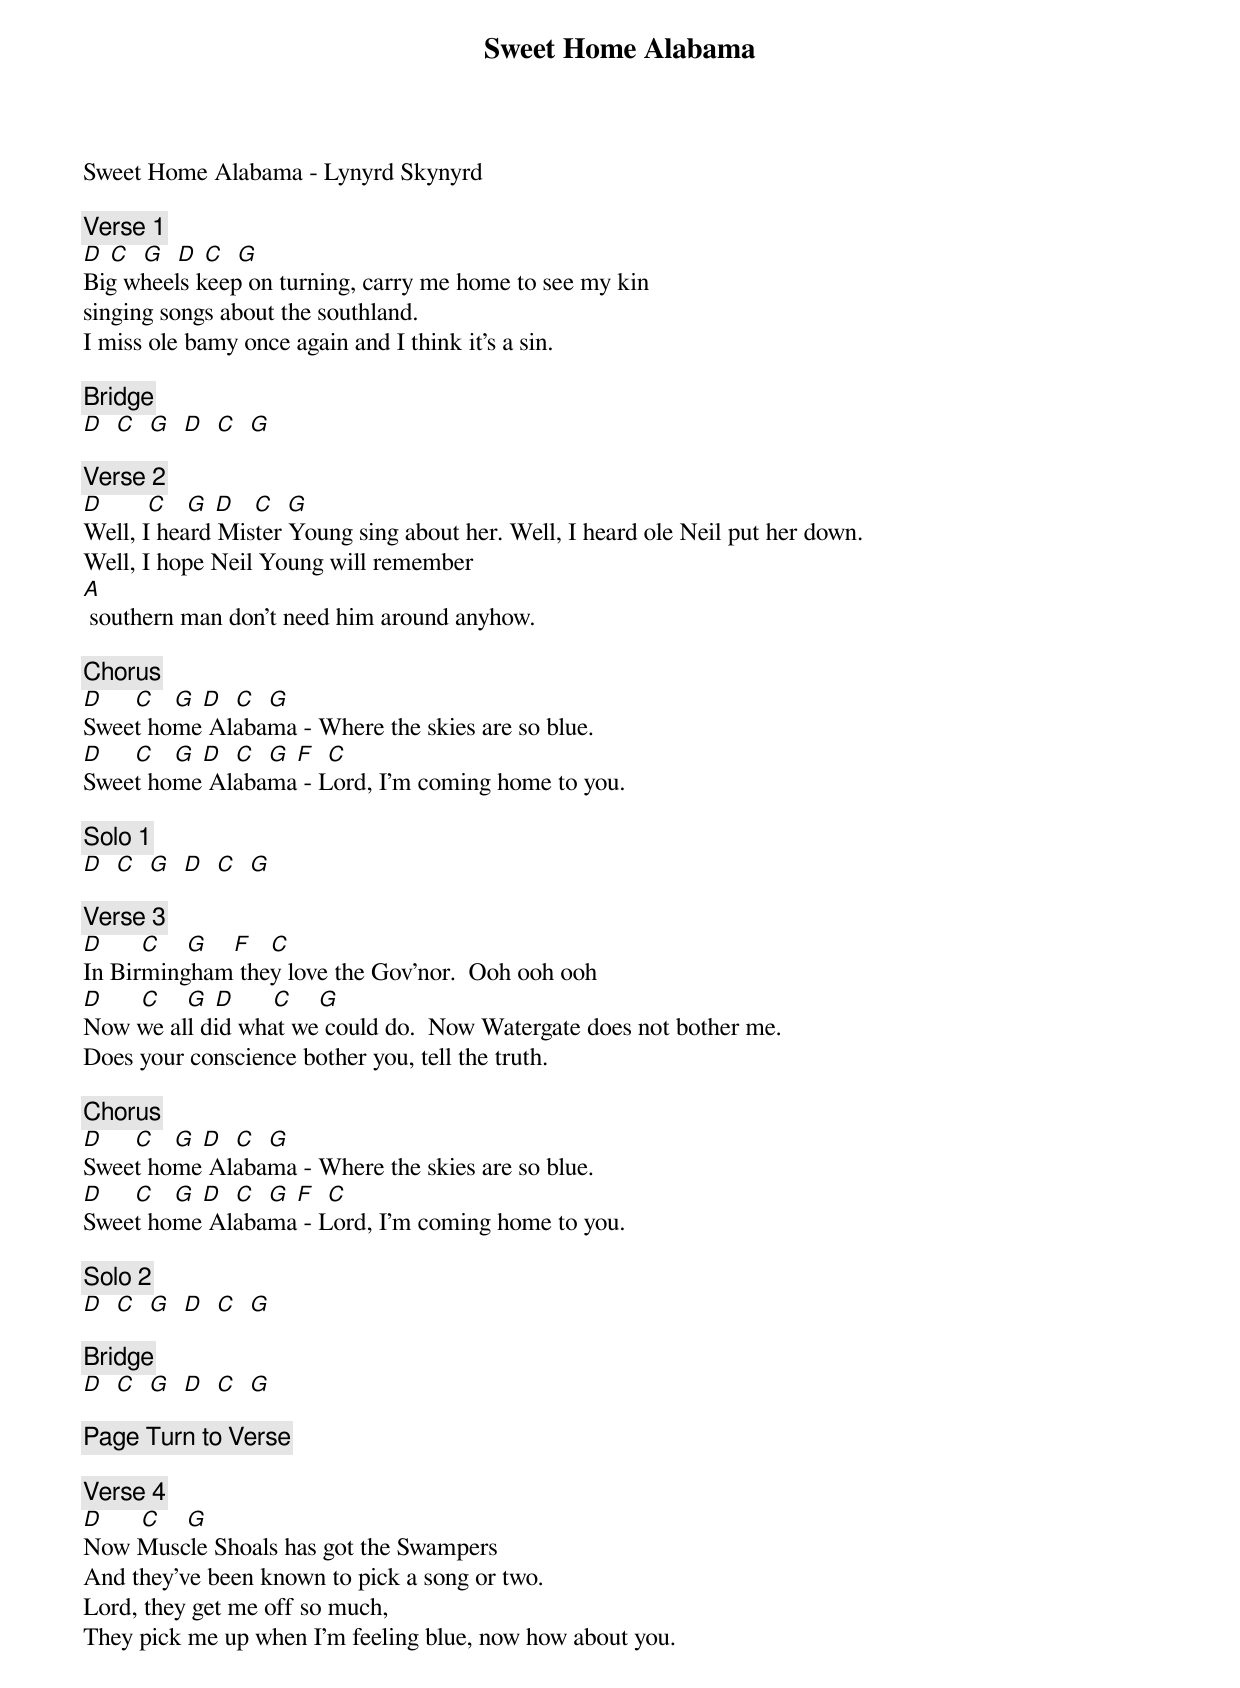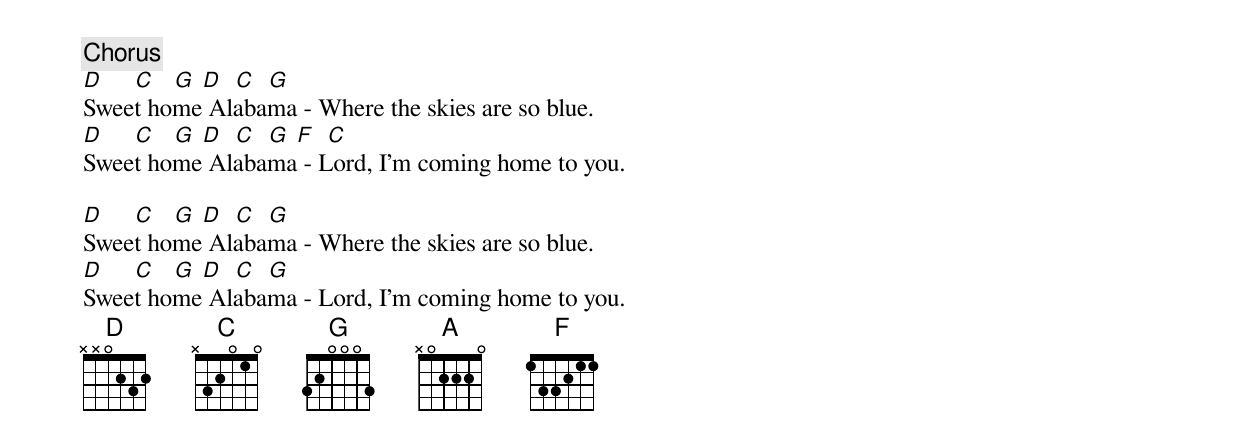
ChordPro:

{title: Sweet Home Alabama}
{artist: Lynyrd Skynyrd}
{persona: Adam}
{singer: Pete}
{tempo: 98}
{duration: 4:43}
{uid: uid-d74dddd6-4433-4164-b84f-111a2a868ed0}
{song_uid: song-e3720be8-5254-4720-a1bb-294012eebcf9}



Sweet Home Alabama - Lynyrd Skynyrd

{comment: Verse 1}
[D]	[C]		[G]		[D]	[C]		[G]
Big wheels keep on turning, carry me home to see my kin
singing songs about the southland.
I miss ole bamy once again and I think it's a sin.

{comment: Bridge}
[D]  [C]  [G]		[D]  [C]  [G]

{comment: Verse 2}
[D]			    [C]			[G]	[D]			[C]		[G]
Well, I heard Mister Young sing about her. Well, I heard ole Neil put her down.
Well, I hope Neil Young will remember
[A] southern man don't need him around anyhow.

{comment: Chorus}
[D]	    [C]	 	[G]	[D]		[C]		[G]
Sweet home Alabama - Where the skies are so blue.
[D]	    [C]	 	[G]	[D]		[C]		[G]	[F]  [C]
Sweet home Alabama - Lord, I'm coming home to you.

{comment: Solo 1}
[D]  [C]  [G]		[D]  [C]  [G]

{comment: Verse 3}
[D]	    	[C]	 		[G]	   [F]  	[C]
In Birmingham they love the Gov'nor.  Ooh ooh ooh
[D]	    	[C]	 		[G]	[D]	    	[C]	 		[G]
Now we all did what we could do. 	Now Watergate does not bother me.
Does your conscience bother you, tell the truth.

{comment: Chorus}
[D]	    [C]	 	[G]	[D]		[C]		[G]
Sweet home Alabama - Where the skies are so blue.
[D]	    [C]	 	[G]	[D]		[C]		[G]	[F]  [C]
Sweet home Alabama - Lord, I'm coming home to you.

{comment: Solo 2}
[D]  [C]  [G]		[D]  [C]  [G]

{comment: Bridge}
[D]  [C]  [G]		[D]  [C]  [G]

{comment: Page Turn to Verse}

{comment: Verse 4}
[D]		    [C]				[G]
Now Muscle Shoals has got the Swampers
And they’ve been known to pick a song or two.
Lord, they get me off so much,
They pick me up when I'm feeling blue, now how about you.

{comment: Chorus}
[D]	    [C]	 	[G]	[D]		[C]		[G]
Sweet home Alabama - Where the skies are so blue.
[D]	    [C]	 	[G]	[D]		[C]		[G]	[F]  [C]
Sweet home Alabama - Lord, I'm coming home to you.

[D]	    [C]	 	[G]	[D]		[C]		[G]
Sweet home Alabama - Where the skies are so blue.
[D]	    [C]	 	[G]	[D]		[C]		[G]
Sweet home Alabama - Lord, I'm coming home to you.
